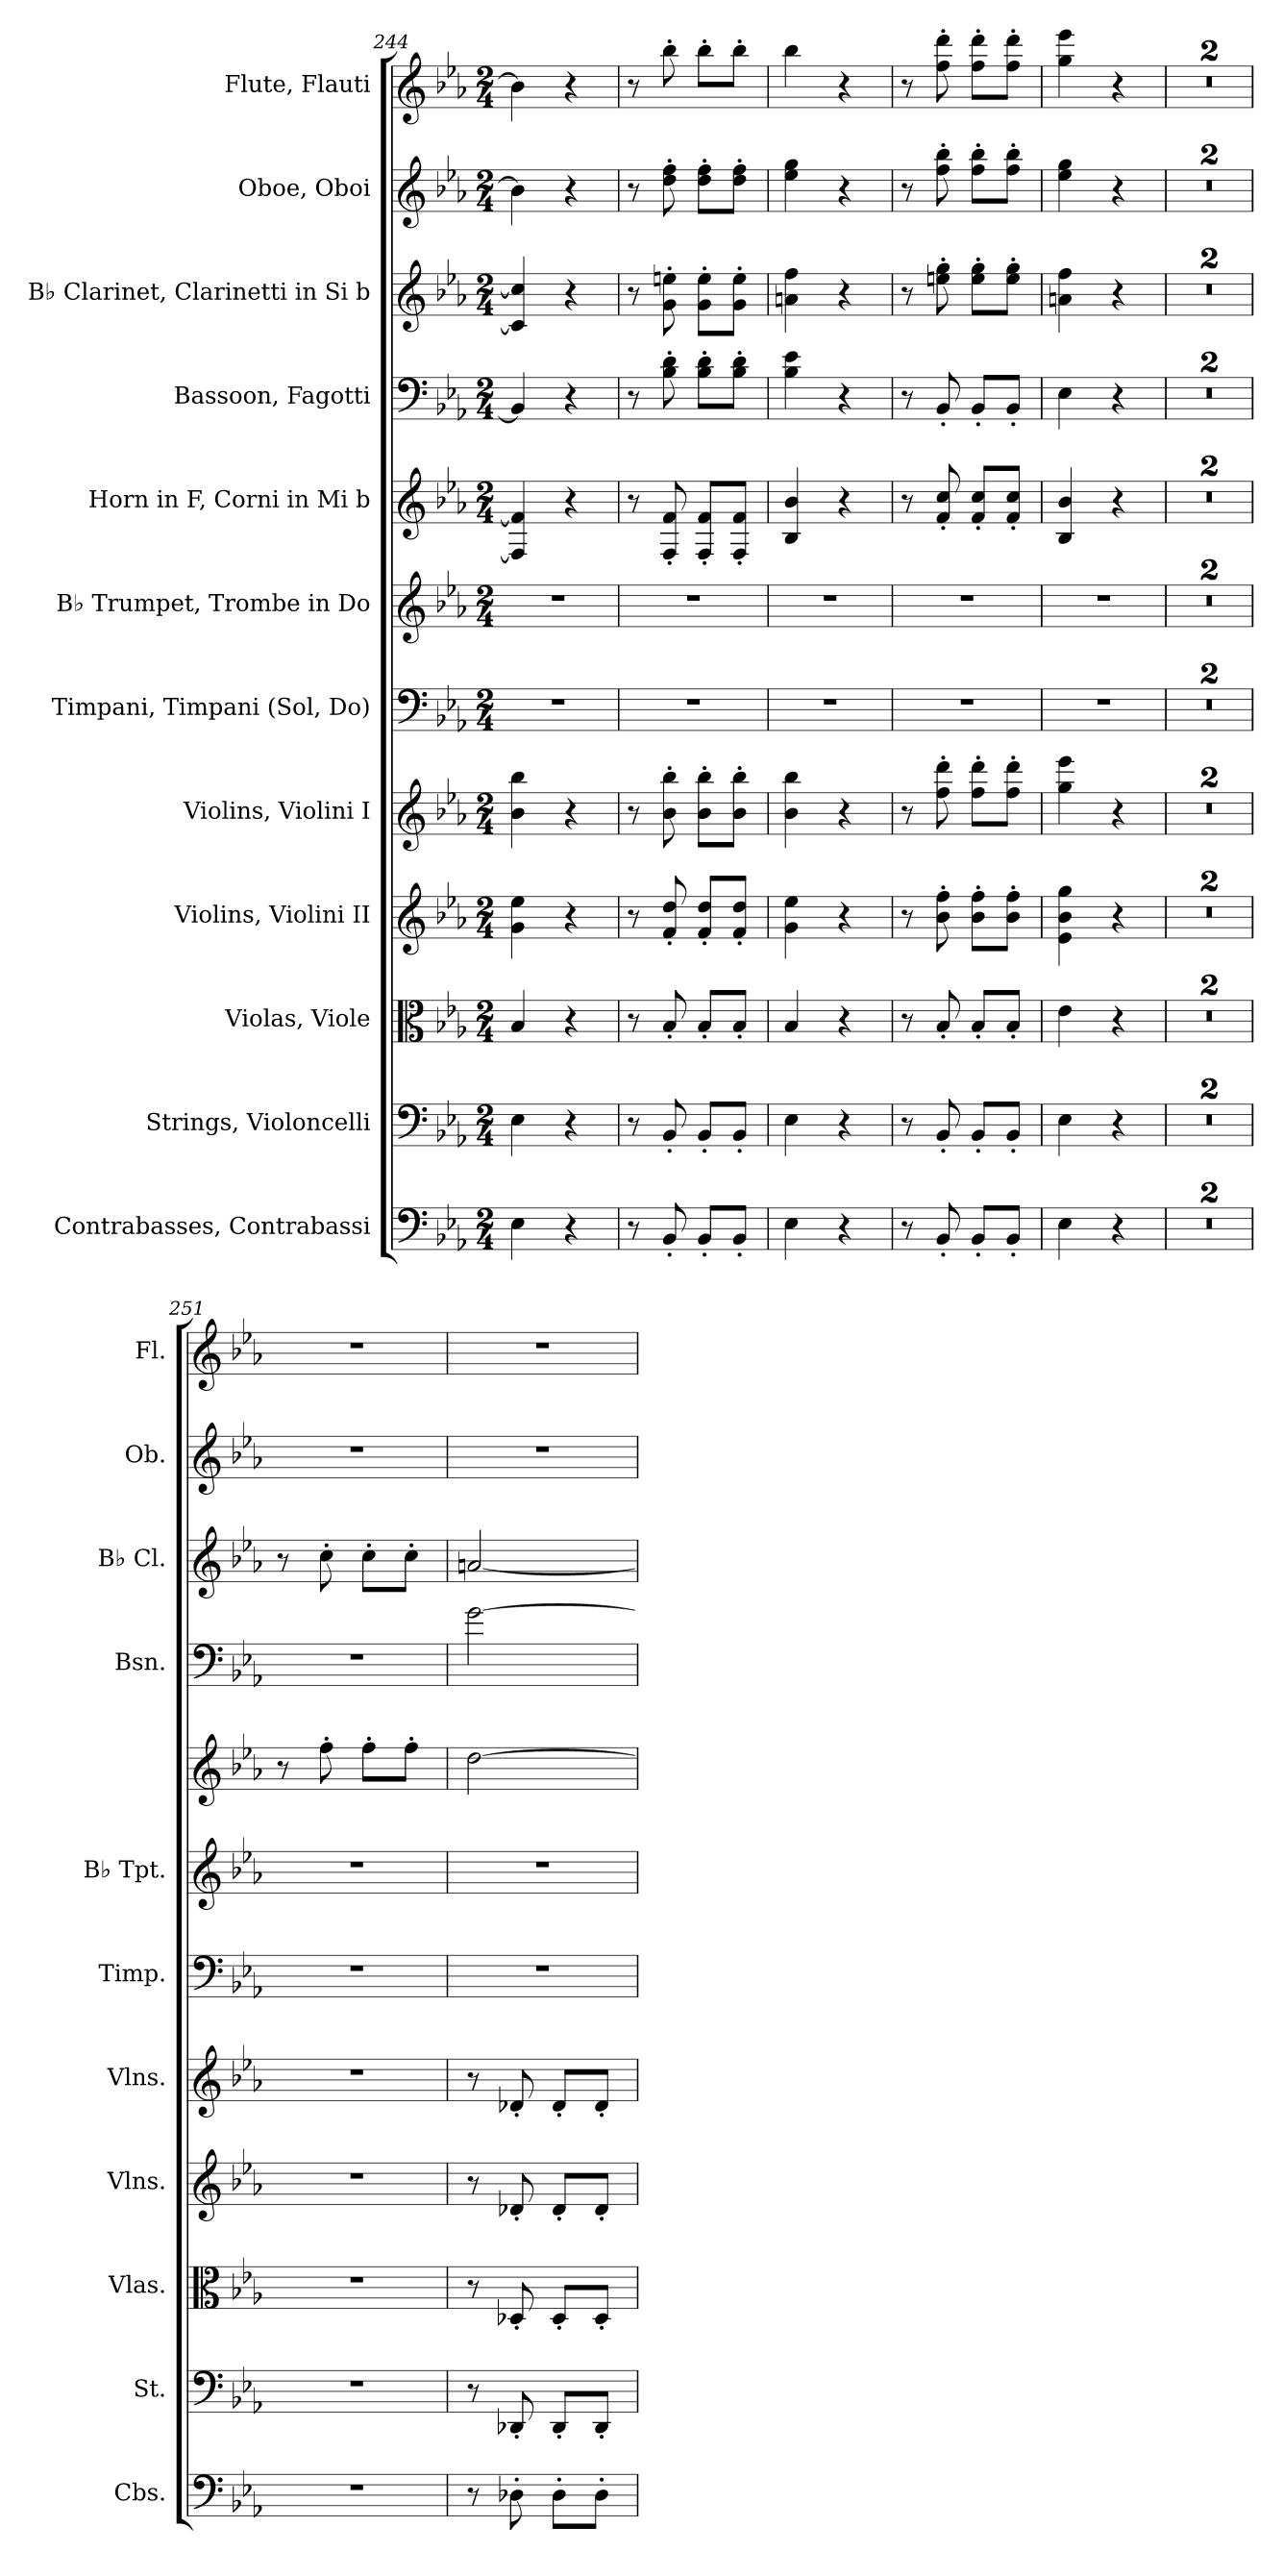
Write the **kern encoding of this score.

**kern	**kern	**kern	**kern	**kern	**kern	**kern	**kern	**kern	**kern	**kern	**kern
*part12	*part11	*part10	*part9	*part8	*part7	*part6	*part5	*part4	*part3	*part2	*part1
*staff12	*staff11	*staff10	*staff9	*staff8	*staff7	*staff6	*staff5	*staff4	*staff3	*staff2	*staff1
*I"Contrabasses, Contrabassi	*I"Strings, Violoncelli	*I"Violas, Viole	*I"Violins, Violini II	*I"Violins, Violini I	*I"Timpani, Timpani (Sol, Do)	*I"B♭ Trumpet, Trombe in Do	*I"Horn in F, Corni in Mi b	*I"Bassoon, Fagotti	*I"B♭ Clarinet, Clarinetti in Si b	*I"Oboe, Oboi	*I"Flute, Flauti
*I'Cbs.	*I'St.	*I'Vlas.	*I'Vlns.	*I'Vlns.	*I'Timp.	*I'B♭ Tpt.	*	*I'Bsn.	*I'B♭ Cl.	*I'Ob.	*I'Fl.
*clefF4	*clefF4	*clefC3	*clefG2	*clefG2	*clefF4	*clefG2	*clefG2	*clefF4	*clefG2	*clefG2	*clefG2
*ITrd7c12	*	*	*	*	*	*ITrd1c2	*ITrd4c7	*	*ITrd1c2	*	*
*k[b-e-a-]	*k[b-e-a-]	*k[b-e-a-]	*k[b-e-a-]	*k[b-e-a-]	*k[b-e-a-]	*k[b-e-a-d-g-]	*k[b-e-a-d-]	*k[b-e-a-]	*k[b-e-a-d-g-]	*k[b-e-a-]	*k[b-e-a-]
*M2/4	*M2/4	*M2/4	*M2/4	*M2/4	*M2/4	*M2/4	*M2/4	*M2/4	*M2/4	*M2/4	*M2/4
=244	=244	=244	=244	=244	=244	=244	=244	=244	=244	=244	=244
4EE-\	4E-\	4B-/	4g\ 4ee-\	4b-\ 4bb-\	2r	2r	4BB-/] 4B-/]	4BB-/]	4B-/] 4b-/]	4b-\]	4b-\]
4r	4r	4r	4r	4r	.	.	4r	4r	4r	4r	4r
=245	=245	=245	=245	=245	=245	=245	=245	=245	=245	=245	=245
8r	8r	8r	8r	8r	2r	2r	8r	8r	8r	8r	8r
8BBB-'/	8BB-'/	8B-'/	8f/' 8dd/'	8b-\' 8bb-\'	.	.	8BB-/' 8B-/'	8B-\' 8d\'	8f\' 8ddn\'	8dd\' 8ff\'	8bb-'\
8BBB-'/L	8BB-'/L	8B-'/L	8f/' 8dd/'L	8b-\' 8bb-\'L	.	.	8BB-/' 8B-/'L	8B-\' 8d\'L	8f\' 8dd\'L	8dd\' 8ff\'L	8bb-'\L
8BBB-'/J	8BB-'/J	8B-'/J	8f/' 8dd/'J	8b-\' 8bb-\'J	.	.	8BB-/' 8B-/'J	8B-\' 8d\'J	8f\' 8dd\'J	8dd\' 8ff\'J	8bb-'\J
=246	=246	=246	=246	=246	=246	=246	=246	=246	=246	=246	=246
4EE-\	4E-\	4B-/	4g\ 4ee-\	4b-\ 4bb-\	2r	2r	4E-/ 4e-/	4B-\ 4e-\	4gn\ 4ee-\	4ee-\ 4gg\	4bb-\
4r	4r	4r	4r	4r	.	.	4r	4r	4r	4r	4r
!!LO:PB:g=z
=247	=247	=247	=247	=247	=247	=247	=247	=247	=247	=247	=247
8r	8r	8r	8r	8r	2r	2r	8r	8r	8r	8r	8r
8BBB-'/	8BB-'/	8B-'/	8b-\' 8ff\'	8ff\' 8ddd\'	.	.	8B-/' 8f/'	8BB-'/	8ddn\' 8ff\'	8ff\' 8bb-\'	8ff\' 8ddd\'
8BBB-'/L	8BB-'/L	8B-'/L	8b-\' 8ff\'L	8ff\' 8ddd\'L	.	.	8B-/' 8f/'L	8BB-'/L	8dd\' 8ff\'L	8ff\' 8bb-\'L	8ff\' 8ddd\'L
8BBB-'/J	8BB-'/J	8B-'/J	8b-\' 8ff\'J	8ff\' 8ddd\'J	.	.	8B-/' 8f/'J	8BB-'/J	8dd\' 8ff\'J	8ff\' 8bb-\'J	8ff\' 8ddd\'J
=248	=248	=248	=248	=248	=248	=248	=248	=248	=248	=248	=248
4EE-\	4E-\	4e-\	4e-\ 4b-\ 4gg\	4gg\ 4eee-\	2r	2r	4E-/ 4e-/	4E-\	4gn\ 4ee-\	4ee-\ 4gg\	4gg\ 4eee-\
4r	4r	4r	4r	4r	.	.	4r	4r	4r	4r	4r
=249	=249	=249	=249	=249	=249	=249	=249	=249	=249	=249	=249
*	*	*	*	*	*	*	*	*	*	*	*MM136
2r	2r	2r	2r	2r	2r	2r	2r	2r	2r	2r	2r
=250	=250	=250	=250	=250	=250	=250	=250	=250	=250	=250	=250
2r	2r	2r	2r	2r	2r	2r	2r	2r	2r	2r	2r
=251	=251	=251	=251	=251	=251	=251	=251	=251	=251	=251	=251
*	*	*	*	*	*	*	*	*	*	*	*MM140
2r	2r	2r	2r	2r	2r	2r	8r	2r	8r	2r	2r
.	.	.	.	.	.	.	8b-'\	.	8b-'\	.	.
.	.	.	.	.	.	.	8b-'\L	.	8b-'\L	.	.
.	.	.	.	.	.	.	8b-'\J	.	8b-'\J	.	.
=252	=252	=252	=252	=252	=252	=252	=252	=252	=252	=252	=252
8r	8r	8r	8r	8r	2r	2r	[2g\	[2g\	[2gn/	2r	2r
8DD-X'\	8DD-X'/	8D-X'/	8d-X'/	8d-X'/	.	.	.	.	.	.	.
8DD-'\L	8DD-'/L	8D-'/L	8d-'/L	8d-'/L	.	.	.	.	.	.	.
8DD-'\J	8DD-'/J	8D-'/J	8d-'/J	8d-'/J	.	.	.	.	.	.	.
=	=	=	=	=	=	=	=	=	=	=	=
*-	*-	*-	*-	*-	*-	*-	*-	*-	*-	*-	*-
